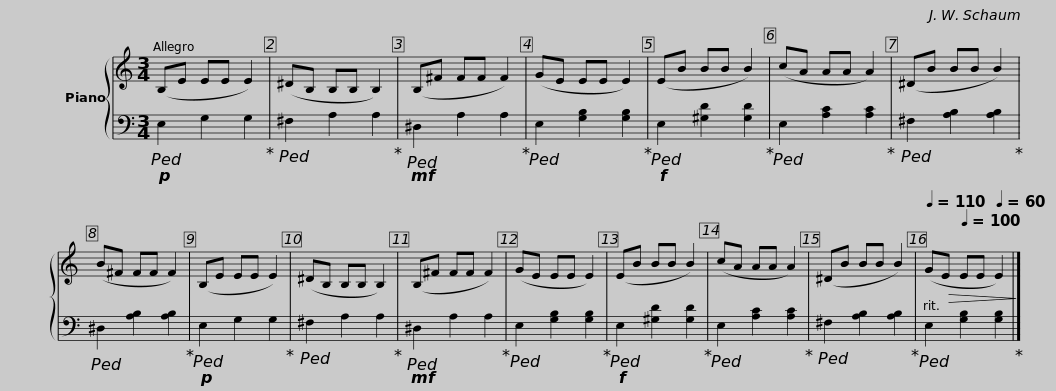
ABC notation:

X:1
%%score { 1 | 2 }
L:1/8
M:3/4
I:linebreak $
K:C
V:1 treble
V:2 bass
V:1
 (B,E EE E2) | (^DB, B,B, B,2) | (B,^F FF F2) | (GE EE E2) | (EB BB B2) | %5
 (cA AA A2) | (^DB BB B2) | (B^F FF F2) |$ (B,E EE E2) | (^DB, B,B, B,2) | %10
 (B,^F FF F2) | (GE EE E2) | (EB BB B2) | (cA AA A2) | (^DB BB B2) | %15
[Q:1/4=110] (G!>(!E[Q:1/4=100] EE[Q:1/4=60] E2)!>)! |] %16
V:2
!p!!ped! E,2 G,2 G,2!ped-up! |!ped! ^F,2 A,2 A,2!ped-up! |!mf!!ped! ^D,2 A,2 A,2!ped-up! |!ped! E,2 [G,B,]2 [G,B,]2!ped-up! |!f!!ped! E,2 [^G,D]2 [G,D]2!ped-up! | %5
!ped! E,2 [A,C]2 [A,C]2!ped-up! |!ped! ^F,2 [A,B,]2 [A,B,]2!ped-up! |!ped! ^D,2 [A,B,]2 [A,B,]2!ped-up! |$!p!!ped! E,2 G,2 G,2!ped-up! |!ped! ^F,2 A,2 A,2!ped-up! | %10
!mf!!ped! ^D,2 A,2 A,2!ped-up! |!ped! E,2 [G,B,]2 [G,B,]2!ped-up! |!f!!ped! E,2 [^G,D]2 [G,D]2!ped-up! |!ped! E,2 [A,C]2 [A,C]2!ped-up! |!ped! ^F,2 [A,B,]2 [A,B,]2!ped-up! | %15
!ped! E,2 [G,B,]2 [G,B,]2!ped-up! |] %16
